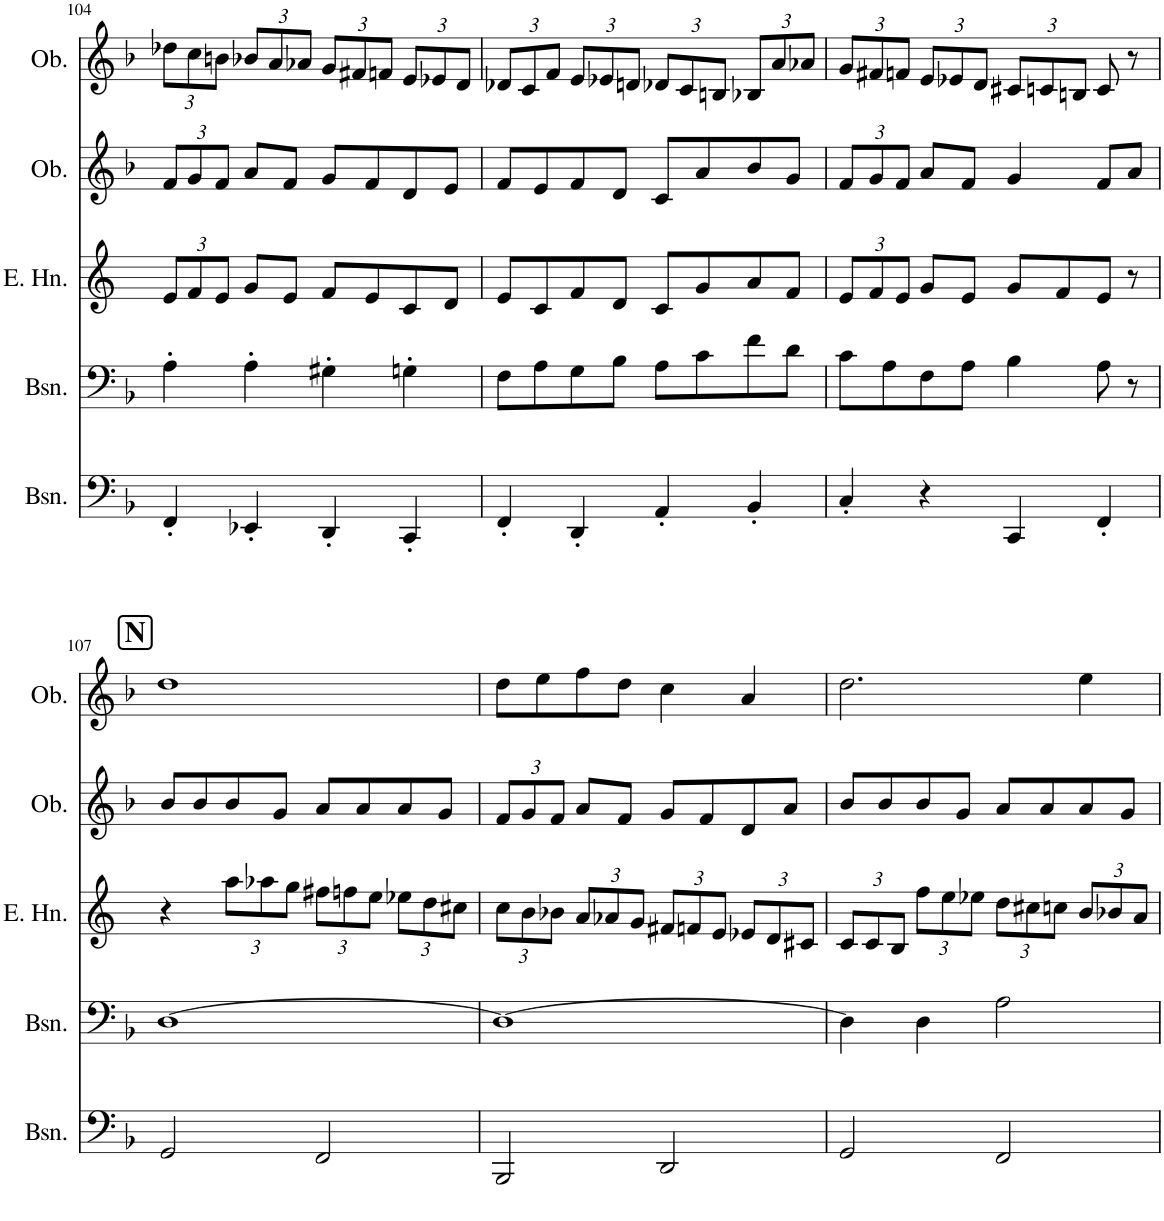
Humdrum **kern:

**kern	**kern	**kern	**kern	**kern
*part5	*part4	*part3	*part2	*part1
*staff5	*staff4	*staff3	*staff2	*staff1
*I"Bassoon	*I"Bassoons	*I"English Horn	*I"Oboe	*I"Oboes
*I'Bsn.	*I'Bsn.	*I'E. Hn.	*I'Ob.	*I'Ob.
!!LO:PB:g=z
*clefF4	*clefF4	*clefG2	*clefG2	*clefG2
*	*	*Trd4c7	*	*
*k[b-]	*k[b-]	*k[]	*k[b-]	*k[b-]
*M2/2	*M2/2	*M2/2	*M2/2	*M2/2
*met(c|)	*met(c|)	*met(c|)	*met(c|)	*met(c|)
*	*	*Xbrackettup	*Xbrackettup	*Xbrackettup
=104	=104	=104	=104	=104
4FF'/	4A'\	12e/L	12f/L	12dd-X\L
.	.	12f/	12g/	12cc\
.	.	12e/J	12f/J	12bn\J
4EE-X'/	4A'\	8g/L	8a/L	12b-X/L
.	.	.	.	12a/
.	.	8e/J	8f/J	.
.	.	.	.	12a-X/J
4DD'/	4G#X'\	8f/L	8g/L	12g/L
.	.	.	.	12f#X/
.	.	8e/	8f/	.
.	.	.	.	12fn/J
4CC'/	4Gn'\	8c/	8d/	12e/L
.	.	.	.	12e-X/
.	.	8d/J	8e/J	.
.	.	.	.	12d/J
=105	=105	=105	=105	=105
4FF'/	8F\L	8e/L	8f/L	12d-X/L
.	.	.	.	12c/
.	8A\	8c/	8e/	.
.	.	.	.	12f/J
4DD'/	8G\	8f/	8f/	12e/L
.	.	.	.	12e-X/
.	8B-\J	8d/J	8d/J	.
.	.	.	.	12dn/J
4AA'/	8A\L	8c/L	8c/L	12d-X/L
.	.	.	.	12c/
.	8c\	8g/	8a/	.
.	.	.	.	12Bn/J
4BB-'/	8f\	8a/	8b-/	12B-X/L
.	.	.	.	12a/
.	8d\J	8f/J	8g/J	.
.	.	.	.	12a-X/J
=106	=106	=106	=106	=106
4C'/	8c\L	12e/L	12f/L	12g/L
.	.	12f/	12g/	12f#X/
.	8A\	.	.	.
.	.	12e/J	12f/J	12fn/J
4r	8F\	8g/L	8a/L	12e/L
.	.	.	.	12e-X/
.	8A\J	8e/J	8f/J	.
.	.	.	.	12d/J
4CC/	4B-\	8g/L	4g/	12c#X/L
.	.	.	.	12cn/
.	.	8f/	.	.
.	.	.	.	12Bn/J
4FF'/	8A\	8e/J	8f/L	8c/
.	8r	8r	8a/J	8r
!!LO:LB:g=z
!!LO:REH:place=s1:a:B:cj:fs=14:t=N
=107	=107	=107	=107	=107
2GG/	[1D	4r	8b-/L	1dd
.	.	.	8b-/	.
.	.	12aa\L	8b-/	.
.	.	12aa-X\	.	.
.	.	.	8g/J	.
.	.	12gg\J	.	.
2FF/	.	12ff#X\L	8a/L	.
.	.	12ffn\	.	.
.	.	.	8a/	.
.	.	12ee\J	.	.
.	.	12ee-X\L	8a/	.
.	.	12dd\	.	.
.	.	.	8g/J	.
.	.	12cc#X\J	.	.
=108	=108	=108	=108	=108
2BBB-/	1D_	12cc\L	12f/L	8dd\L
.	.	12b\	12g/	.
.	.	.	.	8ee\
.	.	12b-X\J	12f/J	.
.	.	12a/L	8a/L	8ff\
.	.	12a-X/	.	.
.	.	.	8f/J	8dd\J
.	.	12g/J	.	.
2DD/	.	12f#X/L	8g/L	4cc\
.	.	12fn/	.	.
.	.	.	8f/	.
.	.	12e/J	.	.
.	.	12e-X/L	8d/	4a/
.	.	12d/	.	.
.	.	.	8a/J	.
.	.	12c#X/J	.	.
=109	=109	=109	=109	=109
2GG/	4D\]	12c/L	8b-/L	2.dd\
.	.	12c/	.	.
.	.	.	8b-/	.
.	.	12B/J	.	.
.	4D\	12ff\L	8b-/	.
.	.	12ee\	.	.
.	.	.	8g/J	.
.	.	12ee-X\J	.	.
2FF/	2A\	12dd\L	8a/L	.
.	.	12cc#X\	.	.
.	.	.	8a/	.
.	.	12ccn\J	.	.
.	.	12b/L	8a/	4ee\
.	.	12b-X/	.	.
.	.	.	8g/J	.
.	.	12a/J	.	.
=	=	=	=	=
*-	*-	*-	*-	*-
